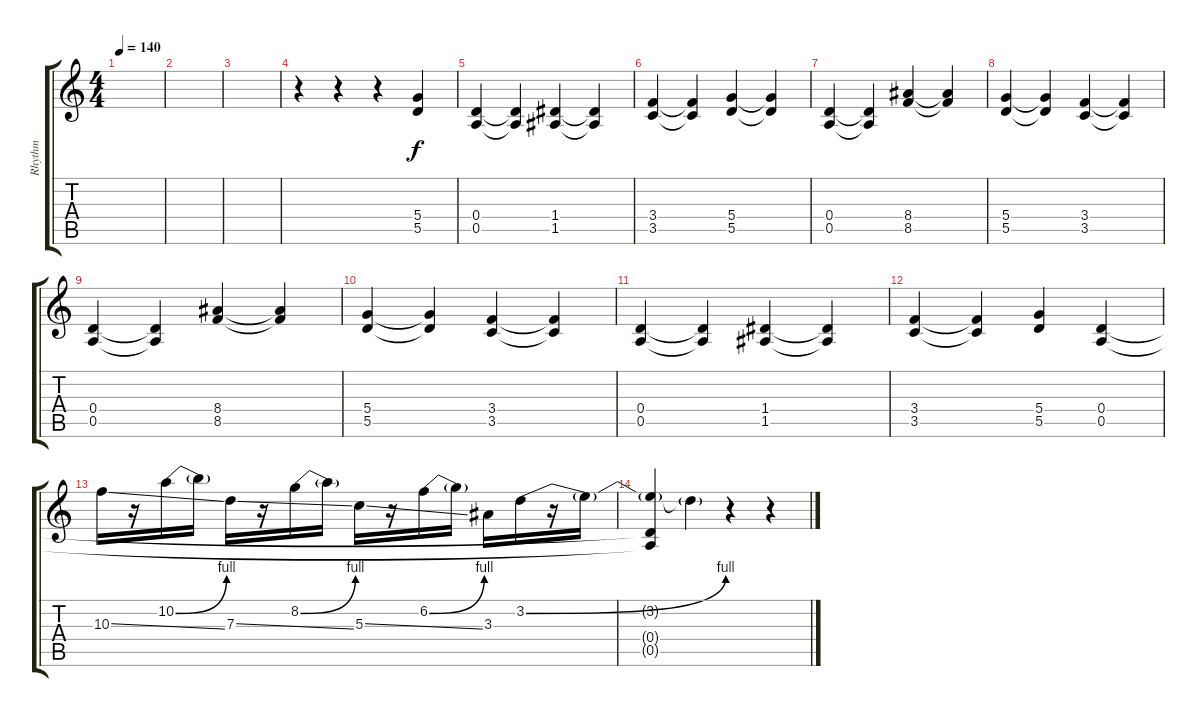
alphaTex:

\track ("Rhythm" "Rhythm") {instrument overdrivenguitar}
\staff {score tabs}
\tuning (E4 B3 G3 D3 A2 E2) {hide}
\ts (4 4)
\tempo 140
\clef g2
\ks c
|
|
|
r.4 r.4 r.4 (5.4 5.5).4 |
(0.4 0.5).4 (0.4{t} 0.5{t}).4 (1.4 1.5).4 (1.4{t} 1.5{t}).4 |
(3.4 3.5).4 (3.4{t} 3.5{t}).4 (5.4 5.5).4 (5.4{t} 5.5{t}).4 |
(0.4 0.5).4 (0.4{t} 0.5{t}).4 (8.4 8.5).4 (8.4{t} 8.5{t}).4 |
(5.4 5.5).4 (5.4{t} 5.5{t}).4 (3.4 3.5).4 (3.4{t} 3.5{t}).4 |
(0.4 0.5).4 (0.4{t} 0.5{t}).4 (8.4 8.5).4 (8.4{t} 8.5{t}).4 |
(5.4 5.5).4 (5.4{t} 5.5{t}).4 (3.4 3.5).4 (3.4{t} 3.5{t}).4 |
(0.4 0.5).4 (0.4{t} 0.5{t}).4 (1.4 1.5).4 (1.4{t} 1.5{t}).4 |
(3.4 3.5).4 (3.4{t} 3.5{t}).4 (5.4 5.5).4 (0.4 0.5).4 |
10.3{ss}.16 r.16 10.2{be (bend 0 0 60 4)}.16 10.2{t}.16 7.3{ss}.16 r.16 8.2{be (bend 0 0 60 4)}.16 8.2{t}.16 5.3{ss}.16 r.16 6.2{be (bend 0 0 60 4)}.16 6.2{t}.16 3.3.16 3.2{be (bend 0 0 60 4)}.16 r.16 3.2{t}.16 |
(3.2{t} 0.4{t} 0.5{t}).4 3.2{t}.4 r.4 r.4
